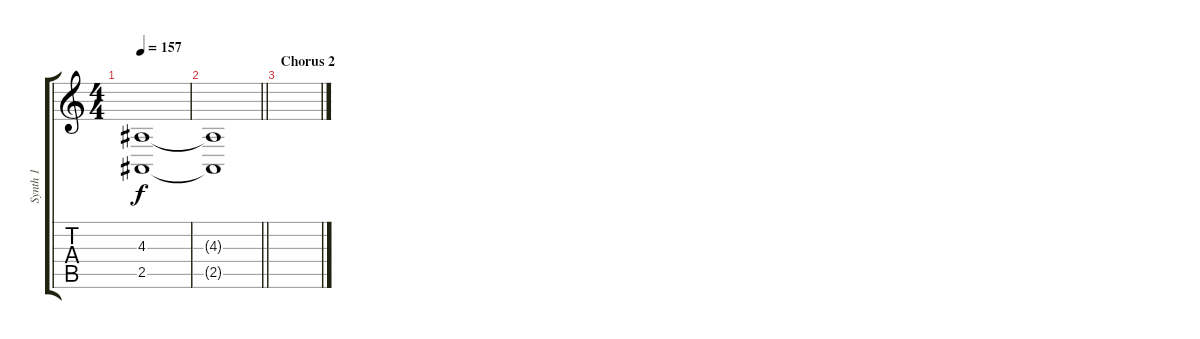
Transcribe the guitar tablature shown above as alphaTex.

\track ("Synth 1" "Synth 1") {instrument synthstrings2}
\staff {score tabs}
\tuning (Eb4 Bb3 Gb3 Db3 Ab2 Eb2) {hide}
\ts (4 4)
\tempo 157
\clef g2
\ks c
(4.3{t} 2.5{t}).1{dy f} |
\barLineRight lightlight
(4.3{t} 2.5{t}).1 |
\section ("" "Chorus 2")
